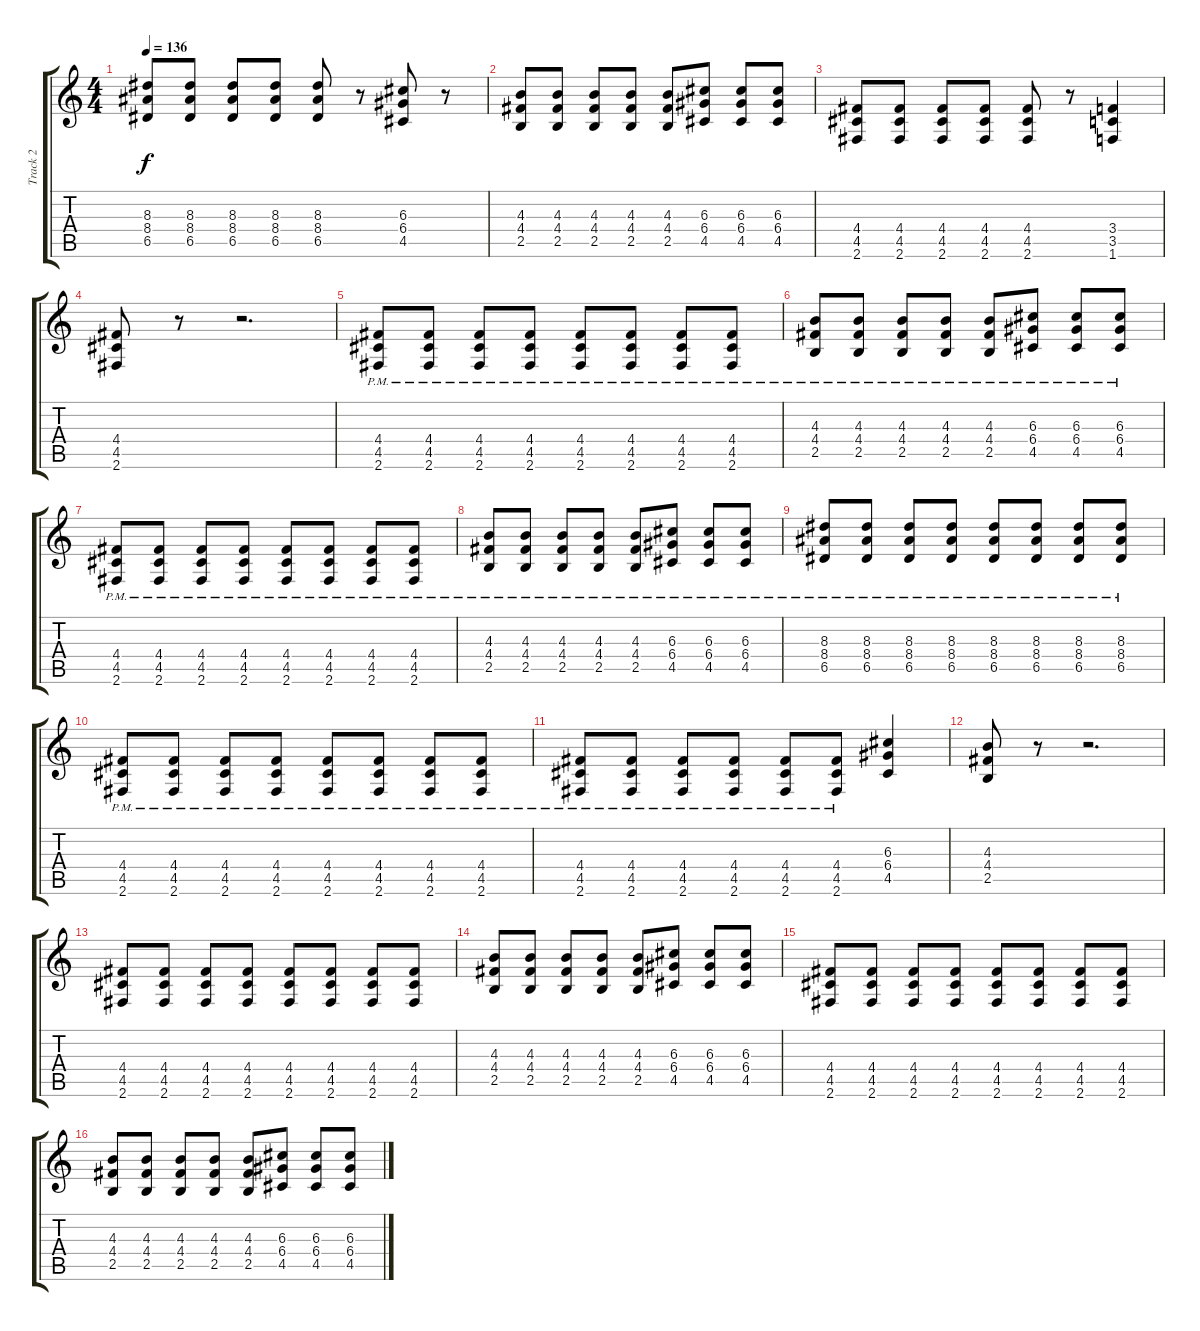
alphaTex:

\track ("Track 2" "Track 2") {instrument distortionguitar}
\staff {score tabs}
\tuning (E4 B3 G3 D3 A2 E2) {hide}
\ts (4 4)
\tempo 136
\clef g2
\ks c
(8.3 8.4 6.5).8{dy f} (8.3 8.4 6.5).8 (8.3 8.4 6.5).8 (8.3 8.4 6.5).8 (8.3 8.4 6.5).8 r.8 (6.3 6.4 4.5).8 r.8 |
(4.3 4.4 2.5).8 (4.3 4.4 2.5).8 (4.3 4.4 2.5).8 (4.3 4.4 2.5).8 (4.3 4.4 2.5).8 (6.3 6.4 4.5).8 (6.3 6.4 4.5).8 (6.3 6.4 4.5).8 |
(4.4 4.5 2.6).8 (4.4 4.5 2.6).8 (4.4 4.5 2.6).8 (4.4 4.5 2.6).8 (4.4 4.5 2.6).8 r.8 (3.4 3.5 1.6).4 |
(4.4 4.5 2.6).8 r.8 r.2{d} |
(4.4{pm} 4.5{pm} 2.6{pm}).8 (4.4{pm} 4.5{pm} 2.6{pm}).8 (4.4{pm} 4.5{pm} 2.6{pm}).8 (4.4{pm} 4.5{pm} 2.6{pm}).8 (4.4{pm} 4.5{pm} 2.6{pm}).8 (4.4{pm} 4.5{pm} 2.6{pm}).8 (4.4{pm} 4.5{pm} 2.6{pm}).8 (4.4{pm} 4.5{pm} 2.6{pm}).8 |
(4.3{pm} 4.4{pm} 2.5{pm}).8 (4.3{pm} 4.4{pm} 2.5{pm}).8 (4.3{pm} 4.4{pm} 2.5{pm}).8 (4.3{pm} 4.4{pm} 2.5{pm}).8 (4.3{pm} 4.4{pm} 2.5{pm}).8 (6.3{pm} 6.4{pm} 4.5{pm}).8 (6.3{pm} 6.4{pm} 4.5{pm}).8 (6.3{pm} 6.4{pm} 4.5{pm}).8 |
(4.4{pm} 4.5{pm} 2.6{pm}).8 (4.4{pm} 4.5{pm} 2.6{pm}).8 (4.4{pm} 4.5{pm} 2.6{pm}).8 (4.4{pm} 4.5{pm} 2.6{pm}).8 (4.4{pm} 4.5{pm} 2.6{pm}).8 (4.4{pm} 4.5{pm} 2.6{pm}).8 (4.4{pm} 4.5{pm} 2.6{pm}).8 (4.4{pm} 4.5{pm} 2.6{pm}).8 |
(4.3{pm} 4.4{pm} 2.5{pm}).8 (4.3{pm} 4.4{pm} 2.5{pm}).8 (4.3{pm} 4.4{pm} 2.5{pm}).8 (4.3{pm} 4.4{pm} 2.5{pm}).8 (4.3{pm} 4.4{pm} 2.5{pm}).8 (6.3{pm} 6.4{pm} 4.5{pm}).8 (6.3{pm} 6.4{pm} 4.5{pm}).8 (6.3{pm} 6.4{pm} 4.5{pm}).8 |
(8.3{pm} 8.4{pm} 6.5{pm}).8 (8.3{pm} 8.4{pm} 6.5{pm}).8 (8.3{pm} 8.4{pm} 6.5{pm}).8 (8.3{pm} 8.4{pm} 6.5{pm}).8 (8.3{pm} 8.4{pm} 6.5{pm}).8 (8.3{pm} 8.4{pm} 6.5{pm}).8 (8.3{pm} 8.4{pm} 6.5{pm}).8 (8.3{pm} 8.4{pm} 6.5{pm}).8 |
(4.4{pm} 4.5{pm} 2.6{pm}).8 (4.4{pm} 4.5{pm} 2.6{pm}).8 (4.4{pm} 4.5{pm} 2.6{pm}).8 (4.4{pm} 4.5{pm} 2.6{pm}).8 (4.4{pm} 4.5{pm} 2.6{pm}).8 (4.4{pm} 4.5{pm} 2.6{pm}).8 (4.4{pm} 4.5{pm} 2.6{pm}).8 (4.4{pm} 4.5{pm} 2.6{pm}).8 |
(4.4{pm} 4.5{pm} 2.6{pm}).8 (4.4{pm} 4.5{pm} 2.6{pm}).8 (4.4{pm} 4.5{pm} 2.6{pm}).8 (4.4{pm} 4.5{pm} 2.6{pm}).8 (4.4{pm} 4.5{pm} 2.6{pm}).8 (4.4{pm} 4.5{pm} 2.6{pm}).8 (6.3 6.4 4.5).4 |
(4.3 4.4 2.5).8 r.8 r.2{d} |
(4.4 4.5 2.6).8 (4.4 4.5 2.6).8 (4.4 4.5 2.6).8 (4.4 4.5 2.6).8 (4.4 4.5 2.6).8 (4.4 4.5 2.6).8 (4.4 4.5 2.6).8 (4.4 4.5 2.6).8 |
(4.3 4.4 2.5).8 (4.3 4.4 2.5).8 (4.3 4.4 2.5).8 (4.3 4.4 2.5).8 (4.3 4.4 2.5).8 (6.3 6.4 4.5).8 (6.3 6.4 4.5).8 (6.3 6.4 4.5).8 |
(4.4 4.5 2.6).8 (4.4 4.5 2.6).8 (4.4 4.5 2.6).8 (4.4 4.5 2.6).8 (4.4 4.5 2.6).8 (4.4 4.5 2.6).8 (4.4 4.5 2.6).8 (4.4 4.5 2.6).8 |
(4.3 4.4 2.5).8 (4.3 4.4 2.5).8 (4.3 4.4 2.5).8 (4.3 4.4 2.5).8 (4.3 4.4 2.5).8 (6.3 6.4 4.5).8 (6.3 6.4 4.5).8 (6.3 6.4 4.5).8
